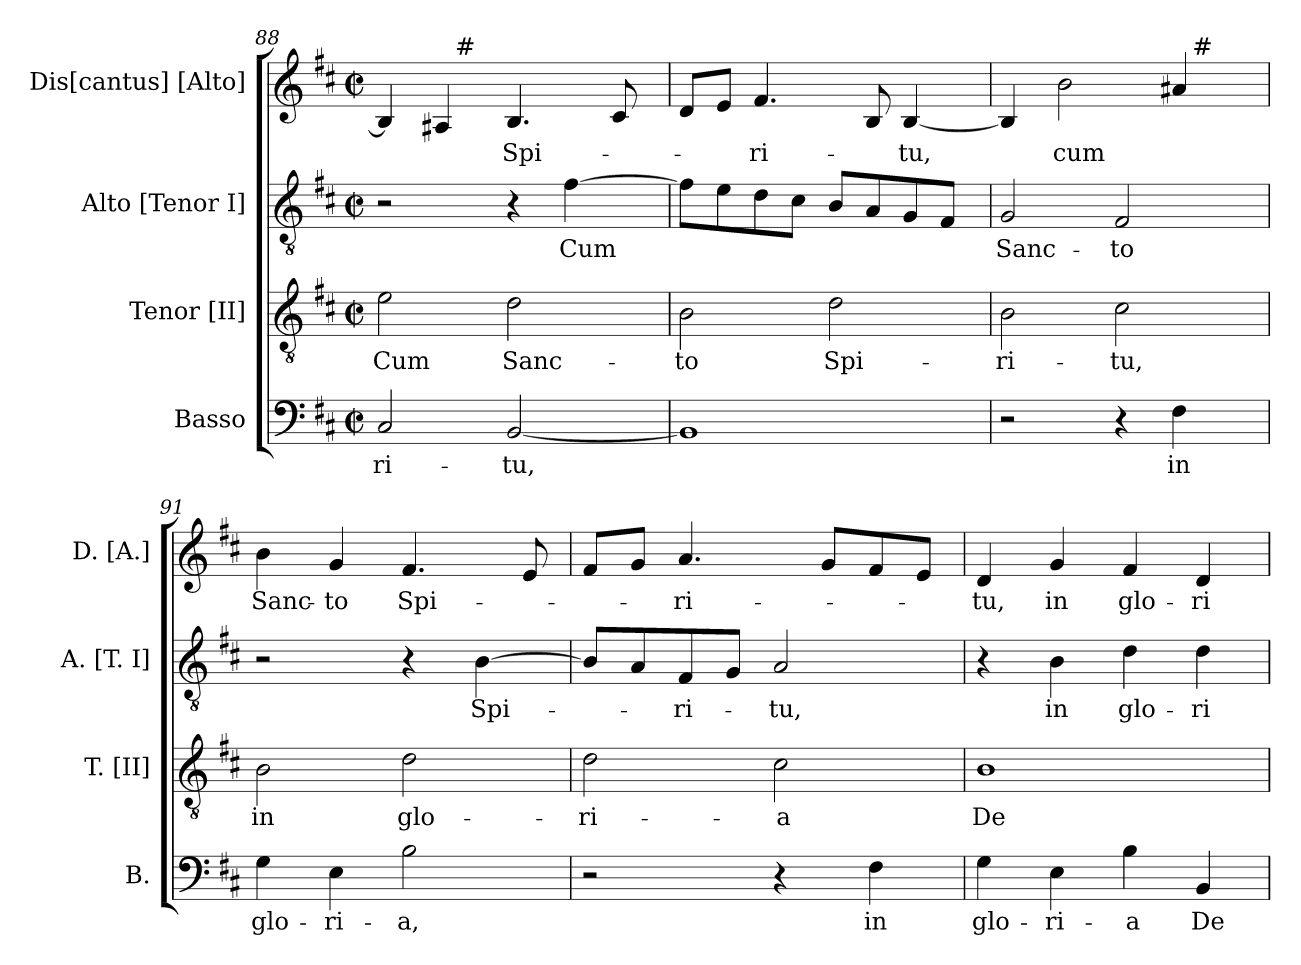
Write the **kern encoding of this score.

**kern	**text	**kern	**text	**kern	**text	**kern	**text
*part4	*part4	*part3	*part3	*part2	*part2	*part1	*part1
*staff4	*staff4	*staff3	*staff3	*staff2	*staff2	*staff1	*staff1
*I"Basso	*	*I"Tenor [II]	*	*I"Alto [Tenor I]	*	*I"Dis[cantus] [Alto]	*
*I'B.	*	*I'T. [II]	*	*I'A. [T. I]	*	*I'D. [A.]	*
*clefF4	*	*clefGv2	*	*clefGv2	*	*clefG2	*
*	*	*ITrd7c12	*	*ITrd7c12	*	*	*
*k[f#c#]	*	*k[f#c#]	*	*k[f#c#]	*	*k[f#c#]	*
*D:	*	*D:	*	*D:	*	*D:	*
*M2/2	*	*M2/2	*	*M2/2	*	*M2/2	*
*met(c|)	*	*met(c|)	*	*met(c|)	*	*met(c|)	*
=88	=88	=88	=88	=88	=88	=88	=88
!	!LO:LY:b:color=#000000	!	!	!	!	!	!
!	!	!	!LO:LY:b:color=#000000	!	!	!	!
*	*	*	*	*	*	*^	*
2C#i/	-ri-	2Ei\	Cum	2r	.	4Bi/]	4ryy	.
.	.	.	.	.	.	4A#i/	32ryy	.
.	.	.	.	.	.	.	256ryy	.
!	!	!	!	!	!	!	!LO:TX:a:t=#	!
.	.	.	.	.	.	.	2ryy	.
!	!LO:LY:b:color=#000000	!	!	!	!	!	!	!
!	!	!	!LO:LY:b:color=#000000	!	!	!	!	!
!	!	!	!	!	!	!	!	!LO:LY:b:color=#000000
[<2BBi/	-tu,	2Di\	Sanc-	4r	.	4.Bi/	.	Spi-
!	!	!	!	!	!LO:LY:b:color=#000000	!	!	!
.	.	.	.	[>4F#i\	Cum	.	.	.
.	.	.	.	.	.	.	8ryy	.
.	.	.	.	.	.	8c#i/	.	.
.	.	.	.	.	.	.	16ryy	.
.	.	.	.	.	.	.	64..ryy	.
*	*	*	*	*	*	*v	*v	*
=89	=89	=89	=89	=89	=89	=89	=89
*	*	*	*	*	*	*^	*
!	!	!	!LO:LY:b:color=#000000	!	!	!	!	!
*	*	*	*	*	*	*v	*v	*
1BBi]	.	2BBi\	-to	8F#i\L]	.	8di/L	.
.	.	.	.	8Ei\	.	8ei/J	.
!	!	!	!	!	!	!	!LO:LY:b:color=#000000
.	.	.	.	8Di\	.	4.f#i/	-ri-
.	.	.	.	8C#i\J	.	.	.
!	!	!	!LO:LY:b:color=#000000	!	!	!	!
.	.	2Di\	Spi-	8BBi/L	.	.	.
.	.	.	.	8AAi/	.	8Bi/	.
!	!	!	!	!	!	!	!LO:LY:b:color=#000000
.	.	.	.	8GGi/	.	[<4Bi/	-tu,
.	.	.	.	8FF#i/J	.	.	.
!!LO:LB:g=z
=90	=90	=90	=90	=90	=90	=90	=90
!	!	!	!LO:LY:b:color=#000000	!	!	!	!
!	!	!	!	!	!LO:LY:b:color=#000000	!	!
*	*	*	*	*	*	*^	*
2r	.	2BBi\	-ri-	2GGi/	Sanc-	4Bi/]	2ryy	.
!	!	!	!	!	!	!	!	!LO:LY:b:color=#000000
.	.	.	.	.	.	2bi\	.	cum
!	!	!	!LO:LY:b:color=#000000	!	!	!	!	!
!	!	!	!	!	!LO:LY:b:color=#000000	!	!	!
4r	.	2C#i\	-tu,	2FF#i/	-to	.	4ryy	.
!	!LO:LY:b:color=#000000	!	!	!	!	!	!	!
4F#i\	in	.	.	.	.	4a#i/	32ryy	.
.	.	.	.	.	.	.	256ryy	.
!	!	!	!	!	!	!	!LO:TX:a:t=#	!
.	.	.	.	.	.	.	8ryy	.
.	.	.	.	.	.	.	16ryy	.
.	.	.	.	.	.	.	64..ryy	.
*	*	*	*	*	*	*v	*v	*
=91	=91	=91	=91	=91	=91	=91	=91
*	*	*	*	*	*	*^	*
!	!LO:LY:b:color=#000000	!	!	!	!	!	!	!
*	*	*	*	*	*	*v	*v	*
*	*	*	*	*	*	*^	*
!	!	!	!LO:LY:b:color=#000000	!	!	!	!	!
*	*	*	*	*	*	*v	*v	*
*	*	*	*	*	*	*^	*
!	!	!	!	!	!	!	!	!LO:LY:b:color=#000000
*	*	*	*	*	*	*v	*v	*
4Gi\	glo-	2BBi\	in	2r	.	4bi\	Sanc-
!	!LO:LY:b:color=#000000	!	!	!	!	!	!
!	!	!	!	!	!	!	!LO:LY:b:color=#000000
4Ei\	-ri-	.	.	.	.	4gi/	-to
!	!LO:LY:b:color=#000000	!	!	!	!	!	!
!	!	!	!LO:LY:b:color=#000000	!	!	!	!
!	!	!	!	!	!	!	!LO:LY:b:color=#000000
2Bi\	-a,	2Di\	glo-	4r	.	4.f#i/	Spi-
!	!	!	!	!	!LO:LY:b:color=#000000	!	!
.	.	.	.	[>4BBi\	Spi-	.	.
.	.	.	.	.	.	8ei/	.
=92	=92	=92	=92	=92	=92	=92	=92
!	!	!	!LO:LY:b:color=#000000	!	!	!	!
2r	.	2Di\	-ri-	8BBi/L]	.	8f#i/L	.
.	.	.	.	8AAi/	.	8gi/J	.
!	!	!	!	!	!LO:LY:b:color=#000000	!	!
!	!	!	!	!	!	!	!LO:LY:b:color=#000000
.	.	.	.	8FF#i/	-ri-	4.ai/	-ri-
.	.	.	.	8GGi/J	.	.	.
!	!	!	!LO:LY:b:color=#000000	!	!	!	!
!	!	!	!	!	!LO:LY:b:color=#000000	!	!
4r	.	2C#i\	-a	2AAi/	-tu,	.	.
.	.	.	.	.	.	8gi/L	.
!	!LO:LY:b:color=#000000	!	!	!	!	!	!
4F#i\	in	.	.	.	.	8f#i/	.
.	.	.	.	.	.	8ei/J	.
=93	=93	=93	=93	=93	=93	=93	=93
!	!LO:LY:b:color=#000000	!	!	!	!	!	!
!	!	!	!LO:LY:b:color=#000000	!	!	!	!
!	!	!	!	!	!	!	!LO:LY:b:color=#000000
4Gi\	glo-	1BBi	De-	4r	.	4di/	-tu,
!	!LO:LY:b:color=#000000	!	!	!	!	!	!
!	!	!	!	!	!LO:LY:b:color=#000000	!	!
!	!	!	!	!	!	!	!LO:LY:b:color=#000000
4Ei\	-ri-	.	.	4BBi\	in	4gi/	in
!	!LO:LY:b:color=#000000	!	!	!	!	!	!
!	!	!	!	!	!LO:LY:b:color=#000000	!	!
!	!	!	!	!	!	!	!LO:LY:b:color=#000000
4Bi\	-a	.	.	4Di\	glo-	4f#i/	glo-
!	!LO:LY:b:color=#000000	!	!	!	!	!	!
!	!	!	!	!	!LO:LY:b:color=#000000	!	!
!	!	!	!	!	!	!	!LO:LY:b:color=#000000
4BBi/	De-	.	.	4Di\	-ri-	4di/	-ri-
=	=	=	=	=	=	=	=
*-	*-	*-	*-	*-	*-	*-	*-
